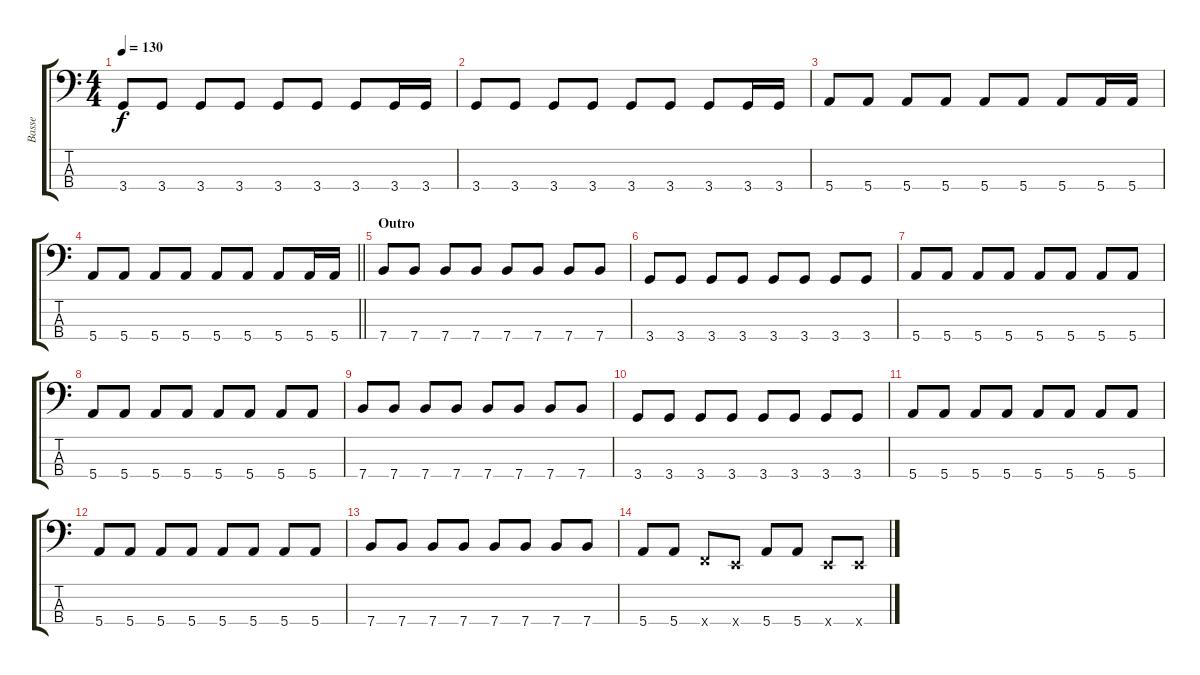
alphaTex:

\track ("Basse" "Basse") {instrument electricbassfinger}
\staff {score tabs}
\tuning (G2 D2 A1 E1) {hide}
\ts (4 4)
\tempo 130
\clef f4
\ks c
3.4.8{dy f} 3.4.8 3.4.8 3.4.8 3.4.8 3.4.8 3.4.8 3.4.16 3.4.16 |
3.4.8 3.4.8 3.4.8 3.4.8 3.4.8 3.4.8 3.4.8 3.4.16 3.4.16 |
5.4.8 5.4.8 5.4.8 5.4.8 5.4.8 5.4.8 5.4.8 5.4.16 5.4.16 |
\barLineRight lightlight
5.4.8 5.4.8 5.4.8 5.4.8 5.4.8 5.4.8 5.4.8 5.4.16 5.4.16 |
\section ("" "Outro")
7.4.8 7.4.8 7.4.8 7.4.8 7.4.8 7.4.8 7.4.8 7.4.8 |
3.4.8 3.4.8 3.4.8 3.4.8 3.4.8 3.4.8 3.4.8 3.4.8 |
5.4.8 5.4.8 5.4.8 5.4.8 5.4.8 5.4.8 5.4.8 5.4.8 |
5.4.8 5.4.8 5.4.8 5.4.8 5.4.8 5.4.8 5.4.8 5.4.8 |
7.4.8 7.4.8 7.4.8 7.4.8 7.4.8 7.4.8 7.4.8 7.4.8 |
3.4.8 3.4.8 3.4.8 3.4.8 3.4.8 3.4.8 3.4.8 3.4.8 |
5.4.8 5.4.8 5.4.8 5.4.8 5.4.8 5.4.8 5.4.8 5.4.8 |
5.4.8 5.4.8 5.4.8 5.4.8 5.4.8 5.4.8 5.4.8 5.4.8 |
7.4.8 7.4.8 7.4.8 7.4.8 7.4.8 7.4.8 7.4.8 7.4.8 |
5.4.8 5.4.8 1.4{x}.8 0.4{x}.8 5.4.8 5.4.8 0.4{x}.8 0.4{x}.8
